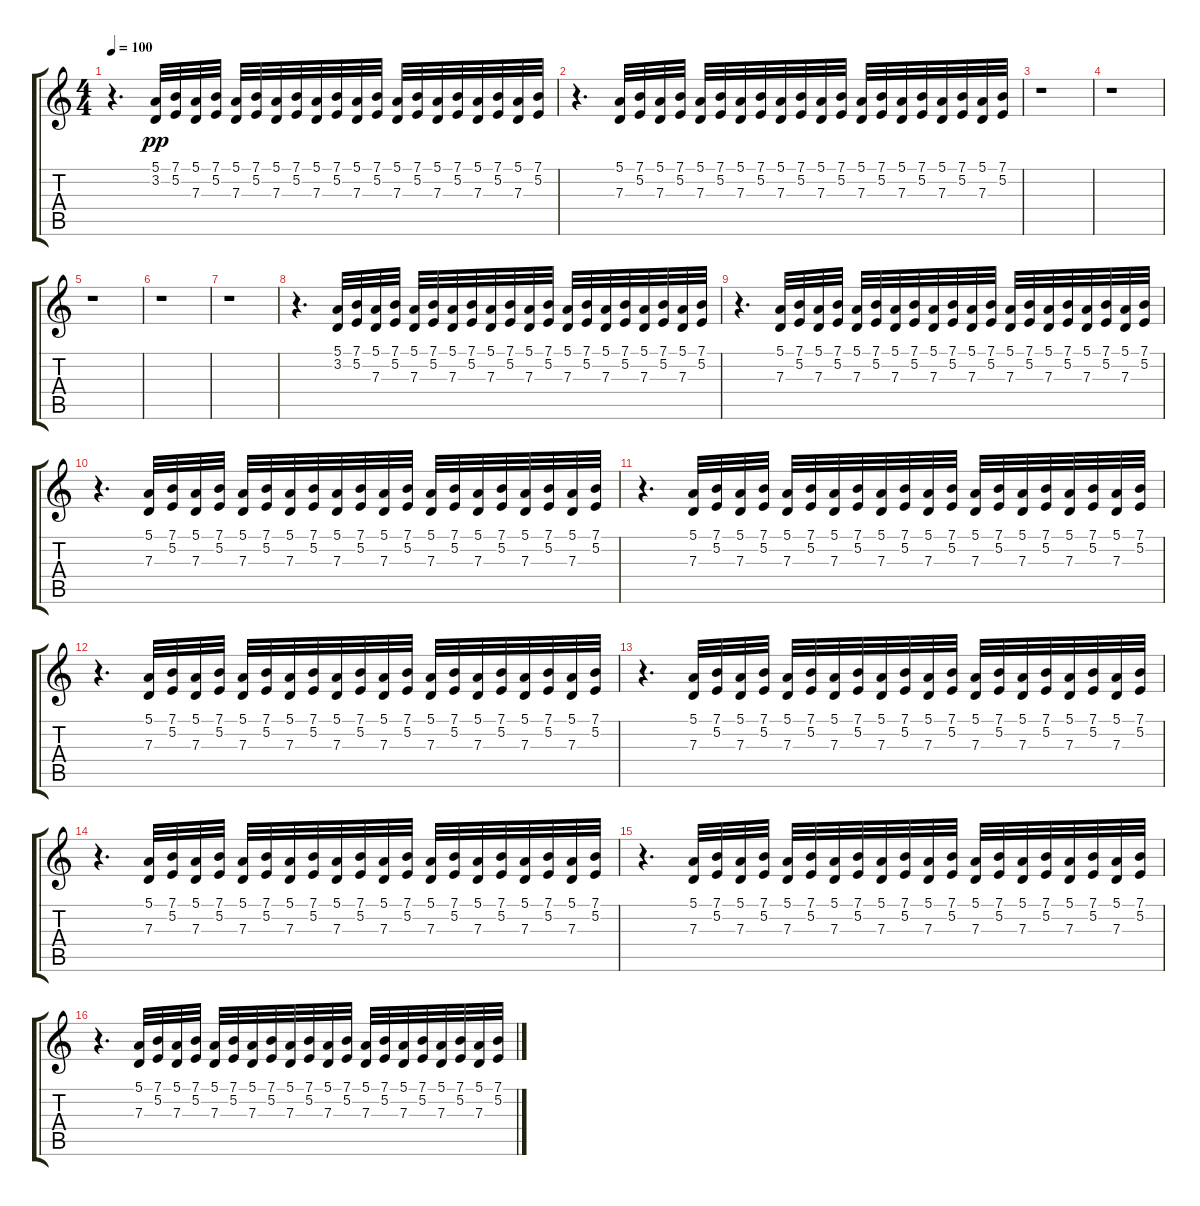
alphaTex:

\track "" {instrument violin}
\staff {score tabs}
\tuning (E4 B3 G3 D3 A2 E2) {hide}
\ts (4 4)
\tempo 100
\clef g2
\ks c
r.4{d dy pp} (5.1 3.2).32 (7.1 5.2).32 (5.1 7.3).32 (7.1 5.2).32 (5.1 7.3).32 (7.1 5.2).32 (5.1 7.3).32 (7.1 5.2).32 (5.1 7.3).32 (7.1 5.2).32 (5.1 7.3).32 (7.1 5.2).32 (5.1 7.3).32 (7.1 5.2).32 (5.1 7.3).32 (7.1 5.2).32 (5.1 7.3).32 (7.1 5.2).32 (5.1 7.3).32 (7.1 5.2).32 |
r.4{d} (5.1 7.3).32 (7.1 5.2).32 (5.1 7.3).32 (7.1 5.2).32 (5.1 7.3).32 (7.1 5.2).32 (5.1 7.3).32 (7.1 5.2).32 (5.1 7.3).32 (7.1 5.2).32 (5.1 7.3).32 (7.1 5.2).32 (5.1 7.3).32 (7.1 5.2).32 (5.1 7.3).32 (7.1 5.2).32 (5.1 7.3).32 (7.1 5.2).32 (5.1 7.3).32 (7.1 5.2).32 |
r.1 |
r.1 |
r.1 |
r.1 |
r.1 |
r.4{d} (5.1 3.2).32 (7.1 5.2).32 (5.1 7.3).32 (7.1 5.2).32 (5.1 7.3).32 (7.1 5.2).32 (5.1 7.3).32 (7.1 5.2).32 (5.1 7.3).32 (7.1 5.2).32 (5.1 7.3).32 (7.1 5.2).32 (5.1 7.3).32 (7.1 5.2).32 (5.1 7.3).32 (7.1 5.2).32 (5.1 7.3).32 (7.1 5.2).32 (5.1 7.3).32 (7.1 5.2).32 |
r.4{d} (5.1 7.3).32 (7.1 5.2).32 (5.1 7.3).32 (7.1 5.2).32 (5.1 7.3).32 (7.1 5.2).32 (5.1 7.3).32 (7.1 5.2).32 (5.1 7.3).32 (7.1 5.2).32 (5.1 7.3).32 (7.1 5.2).32 (5.1 7.3).32 (7.1 5.2).32 (5.1 7.3).32 (7.1 5.2).32 (5.1 7.3).32 (7.1 5.2).32 (5.1 7.3).32 (7.1 5.2).32 |
r.4{d} (5.1 7.3).32 (7.1 5.2).32 (5.1 7.3).32 (7.1 5.2).32 (5.1 7.3).32 (7.1 5.2).32 (5.1 7.3).32 (7.1 5.2).32 (5.1 7.3).32 (7.1 5.2).32 (5.1 7.3).32 (7.1 5.2).32 (5.1 7.3).32 (7.1 5.2).32 (5.1 7.3).32 (7.1 5.2).32 (5.1 7.3).32 (7.1 5.2).32 (5.1 7.3).32 (7.1 5.2).32 |
r.4{d} (5.1 7.3).32 (7.1 5.2).32 (5.1 7.3).32 (7.1 5.2).32 (5.1 7.3).32 (7.1 5.2).32 (5.1 7.3).32 (7.1 5.2).32 (5.1 7.3).32 (7.1 5.2).32 (5.1 7.3).32 (7.1 5.2).32 (5.1 7.3).32 (7.1 5.2).32 (5.1 7.3).32 (7.1 5.2).32 (5.1 7.3).32 (7.1 5.2).32 (5.1 7.3).32 (7.1 5.2).32 |
r.4{d} (5.1 7.3).32 (7.1 5.2).32 (5.1 7.3).32 (7.1 5.2).32 (5.1 7.3).32 (7.1 5.2).32 (5.1 7.3).32 (7.1 5.2).32 (5.1 7.3).32 (7.1 5.2).32 (5.1 7.3).32 (7.1 5.2).32 (5.1 7.3).32 (7.1 5.2).32 (5.1 7.3).32 (7.1 5.2).32 (5.1 7.3).32 (7.1 5.2).32 (5.1 7.3).32 (7.1 5.2).32 |
r.4{d} (5.1 7.3).32 (7.1 5.2).32 (5.1 7.3).32 (7.1 5.2).32 (5.1 7.3).32 (7.1 5.2).32 (5.1 7.3).32 (7.1 5.2).32 (5.1 7.3).32 (7.1 5.2).32 (5.1 7.3).32 (7.1 5.2).32 (5.1 7.3).32 (7.1 5.2).32 (5.1 7.3).32 (7.1 5.2).32 (5.1 7.3).32 (7.1 5.2).32 (5.1 7.3).32 (7.1 5.2).32 |
r.4{d} (5.1 7.3).32 (7.1 5.2).32 (5.1 7.3).32 (7.1 5.2).32 (5.1 7.3).32 (7.1 5.2).32 (5.1 7.3).32 (7.1 5.2).32 (5.1 7.3).32 (7.1 5.2).32 (5.1 7.3).32 (7.1 5.2).32 (5.1 7.3).32 (7.1 5.2).32 (5.1 7.3).32 (7.1 5.2).32 (5.1 7.3).32 (7.1 5.2).32 (5.1 7.3).32 (7.1 5.2).32 |
r.4{d} (5.1 7.3).32 (7.1 5.2).32 (5.1 7.3).32 (7.1 5.2).32 (5.1 7.3).32 (7.1 5.2).32 (5.1 7.3).32 (7.1 5.2).32 (5.1 7.3).32 (7.1 5.2).32 (5.1 7.3).32 (7.1 5.2).32 (5.1 7.3).32 (7.1 5.2).32 (5.1 7.3).32 (7.1 5.2).32 (5.1 7.3).32 (7.1 5.2).32 (5.1 7.3).32 (7.1 5.2).32 |
r.4{d} (5.1 7.3).32 (7.1 5.2).32 (5.1 7.3).32 (7.1 5.2).32 (5.1 7.3).32 (7.1 5.2).32 (5.1 7.3).32 (7.1 5.2).32 (5.1 7.3).32 (7.1 5.2).32 (5.1 7.3).32 (7.1 5.2).32 (5.1 7.3).32 (7.1 5.2).32 (5.1 7.3).32 (7.1 5.2).32 (5.1 7.3).32 (7.1 5.2).32 (5.1 7.3).32 (7.1 5.2).32
